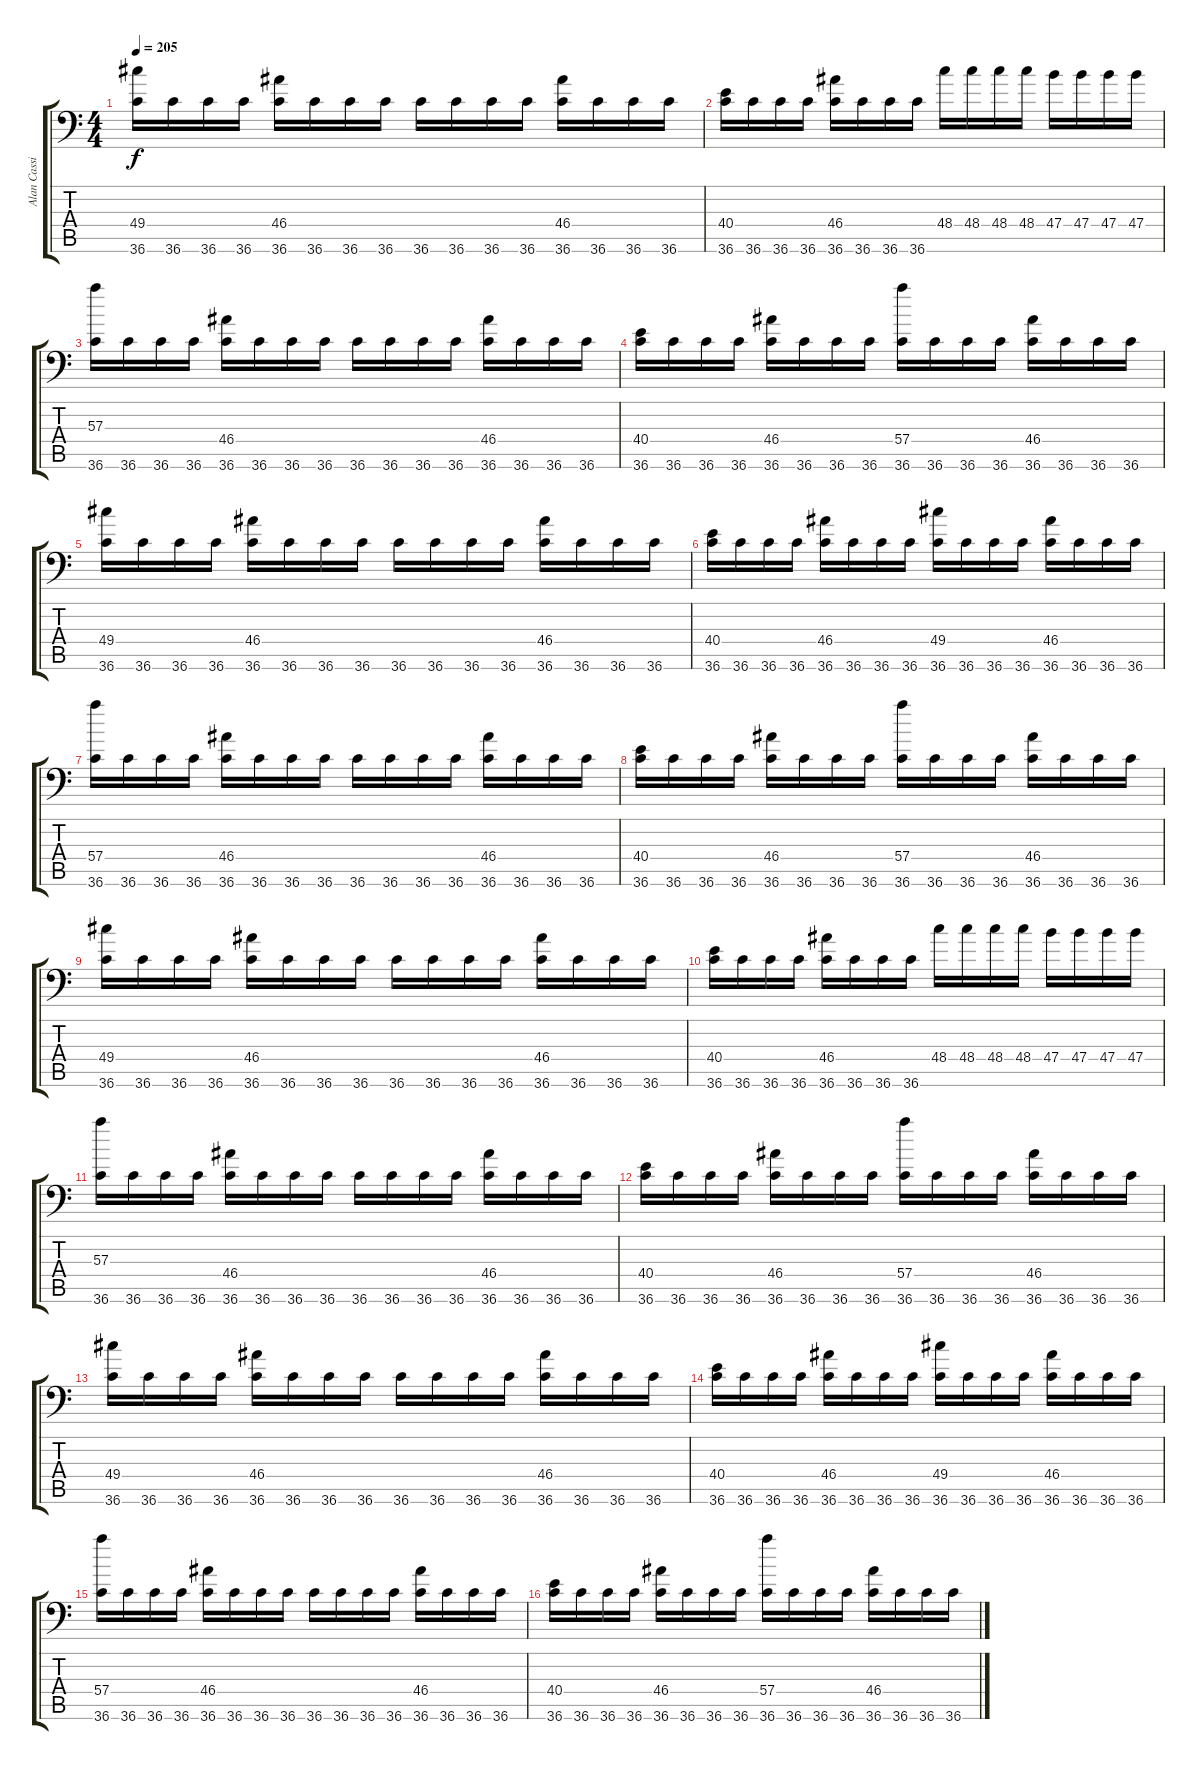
\track ("Alan Cassidy" "Alan Cassi") {instrument acousticgrandpiano}
\staff {score tabs}
\tuning (C-1 C-1 C-1 C-1 C-1 C-1) {hide}
\ts (4 4)
\tempo 205
\clef f4
\ks c
(49.4 36.6).16{dy f} 36.6.16 36.6.16 36.6.16 (46.4 36.6).16 36.6.16 36.6.16 36.6.16 36.6.16 36.6.16 36.6.16 36.6.16 (46.4 36.6).16 36.6.16 36.6.16 36.6.16 |
(40.4 36.6).16 36.6.16 36.6.16 36.6.16 (46.4 36.6).16 36.6.16 36.6.16 36.6.16 48.4.16 48.4.16 48.4.16 48.4.16 47.4.16 47.4.16 47.4.16 47.4.16 |
(57.3 36.6).16 36.6.16 36.6.16 36.6.16 (46.4 36.6).16 36.6.16 36.6.16 36.6.16 36.6.16 36.6.16 36.6.16 36.6.16 (46.4 36.6).16 36.6.16 36.6.16 36.6.16 |
(40.4 36.6).16 36.6.16 36.6.16 36.6.16 (46.4 36.6).16 36.6.16 36.6.16 36.6.16 (57.4 36.6).16 36.6.16 36.6.16 36.6.16 (46.4 36.6).16 36.6.16 36.6.16 36.6.16 |
(49.4 36.6).16 36.6.16 36.6.16 36.6.16 (46.4 36.6).16 36.6.16 36.6.16 36.6.16 36.6.16 36.6.16 36.6.16 36.6.16 (46.4 36.6).16 36.6.16 36.6.16 36.6.16 |
(40.4 36.6).16 36.6.16 36.6.16 36.6.16 (46.4 36.6).16 36.6.16 36.6.16 36.6.16 (49.4 36.6).16 36.6.16 36.6.16 36.6.16 (46.4 36.6).16 36.6.16 36.6.16 36.6.16 |
(57.4 36.6).16 36.6.16 36.6.16 36.6.16 (46.4 36.6).16 36.6.16 36.6.16 36.6.16 36.6.16 36.6.16 36.6.16 36.6.16 (46.4 36.6).16 36.6.16 36.6.16 36.6.16 |
(40.4 36.6).16 36.6.16 36.6.16 36.6.16 (46.4 36.6).16 36.6.16 36.6.16 36.6.16 (57.4 36.6).16 36.6.16 36.6.16 36.6.16 (46.4 36.6).16 36.6.16 36.6.16 36.6.16 |
(49.4 36.6).16 36.6.16 36.6.16 36.6.16 (46.4 36.6).16 36.6.16 36.6.16 36.6.16 36.6.16 36.6.16 36.6.16 36.6.16 (46.4 36.6).16 36.6.16 36.6.16 36.6.16 |
(40.4 36.6).16 36.6.16 36.6.16 36.6.16 (46.4 36.6).16 36.6.16 36.6.16 36.6.16 48.4.16 48.4.16 48.4.16 48.4.16 47.4.16 47.4.16 47.4.16 47.4.16 |
(57.3 36.6).16 36.6.16 36.6.16 36.6.16 (46.4 36.6).16 36.6.16 36.6.16 36.6.16 36.6.16 36.6.16 36.6.16 36.6.16 (46.4 36.6).16 36.6.16 36.6.16 36.6.16 |
(40.4 36.6).16 36.6.16 36.6.16 36.6.16 (46.4 36.6).16 36.6.16 36.6.16 36.6.16 (57.4 36.6).16 36.6.16 36.6.16 36.6.16 (46.4 36.6).16 36.6.16 36.6.16 36.6.16 |
(49.4 36.6).16 36.6.16 36.6.16 36.6.16 (46.4 36.6).16 36.6.16 36.6.16 36.6.16 36.6.16 36.6.16 36.6.16 36.6.16 (46.4 36.6).16 36.6.16 36.6.16 36.6.16 |
(40.4 36.6).16 36.6.16 36.6.16 36.6.16 (46.4 36.6).16 36.6.16 36.6.16 36.6.16 (49.4 36.6).16 36.6.16 36.6.16 36.6.16 (46.4 36.6).16 36.6.16 36.6.16 36.6.16 |
(57.4 36.6).16 36.6.16 36.6.16 36.6.16 (46.4 36.6).16 36.6.16 36.6.16 36.6.16 36.6.16 36.6.16 36.6.16 36.6.16 (46.4 36.6).16 36.6.16 36.6.16 36.6.16 |
(40.4 36.6).16 36.6.16 36.6.16 36.6.16 (46.4 36.6).16 36.6.16 36.6.16 36.6.16 (57.4 36.6).16 36.6.16 36.6.16 36.6.16 (46.4 36.6).16 36.6.16 36.6.16 36.6.16
